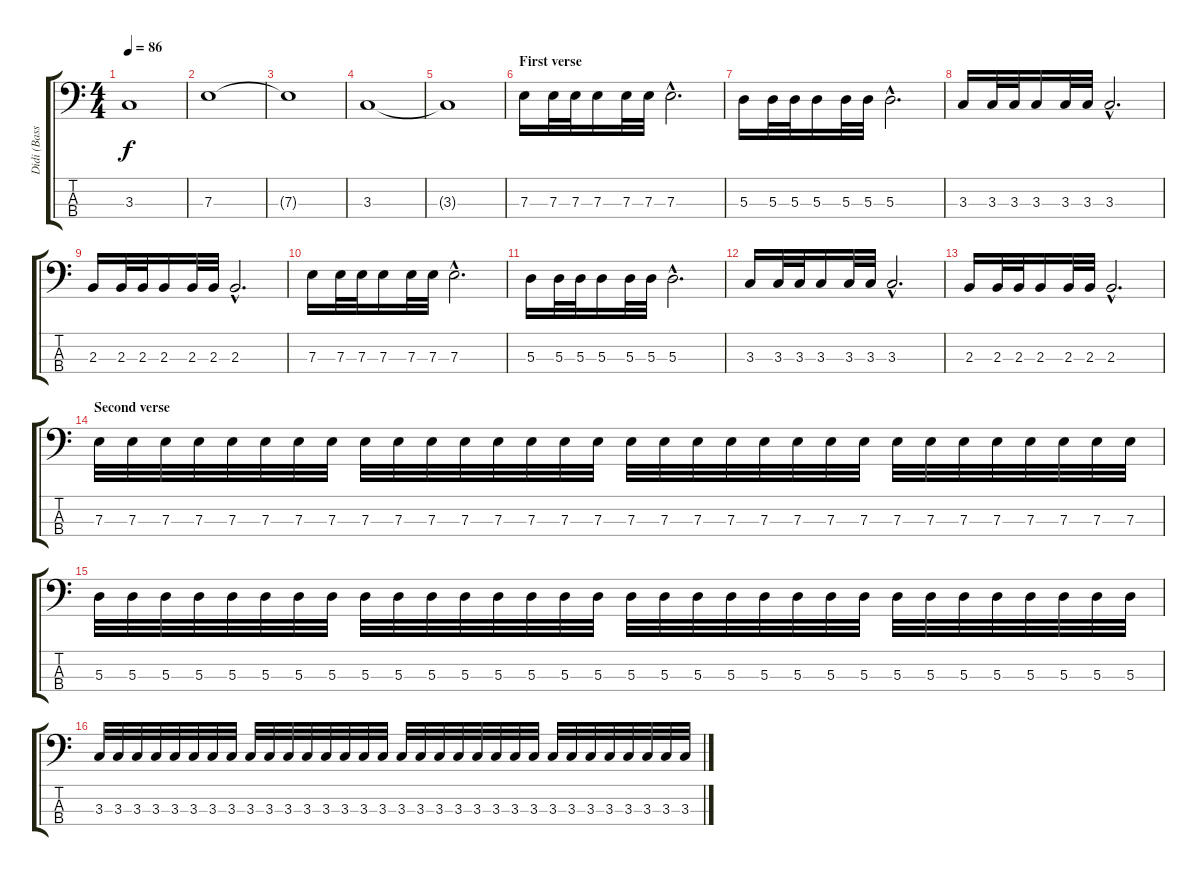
\track ("Didi (Bass)" "Didi (Bass") {instrument electricbassfinger}
\staff {score tabs}
\tuning (G2 D2 A1 E1) {hide}
\ts (4 4)
\tempo 86
\clef f4
\ks c
3.3{t}.1{dy f} |
7.3.1 |
7.3{t}.1 |
3.3.1 |
3.3{t}.1 |
\section ("" "First verse")
7.3.16 7.3.32 7.3.32 7.3.16 7.3.32 7.3.32 7.3{hac}.2{d} |
5.3.16 5.3.32 5.3.32 5.3.16 5.3.32 5.3.32 5.3{hac}.2{d} |
3.3.16 3.3.32 3.3.32 3.3.16 3.3.32 3.3.32 3.3{hac}.2{d} |
2.3.16 2.3.32 2.3.32 2.3.16 2.3.32 2.3.32 2.3{hac}.2{d} |
7.3.16 7.3.32 7.3.32 7.3.16 7.3.32 7.3.32 7.3{hac}.2{d} |
5.3.16 5.3.32 5.3.32 5.3.16 5.3.32 5.3.32 5.3{hac}.2{d} |
3.3.16 3.3.32 3.3.32 3.3.16 3.3.32 3.3.32 3.3{hac}.2{d} |
2.3.16 2.3.32 2.3.32 2.3.16 2.3.32 2.3.32 2.3{hac}.2{d} |
\section ("" "Second verse")
7.3.32 7.3.32 7.3.32 7.3.32 7.3.32 7.3.32 7.3.32 7.3.32 7.3.32 7.3.32 7.3.32 7.3.32 7.3.32 7.3.32 7.3.32 7.3.32 7.3.32 7.3.32 7.3.32 7.3.32 7.3.32 7.3.32 7.3.32 7.3.32 7.3.32 7.3.32 7.3.32 7.3.32 7.3.32 7.3.32 7.3.32 7.3.32 |
5.3.32 5.3.32 5.3.32 5.3.32 5.3.32 5.3.32 5.3.32 5.3.32 5.3.32 5.3.32 5.3.32 5.3.32 5.3.32 5.3.32 5.3.32 5.3.32 5.3.32 5.3.32 5.3.32 5.3.32 5.3.32 5.3.32 5.3.32 5.3.32 5.3.32 5.3.32 5.3.32 5.3.32 5.3.32 5.3.32 5.3.32 5.3.32 |
3.3.32 3.3.32 3.3.32 3.3.32 3.3.32 3.3.32 3.3.32 3.3.32 3.3.32 3.3.32 3.3.32 3.3.32 3.3.32 3.3.32 3.3.32 3.3.32 3.3.32 3.3.32 3.3.32 3.3.32 3.3.32 3.3.32 3.3.32 3.3.32 3.3.32 3.3.32 3.3.32 3.3.32 3.3.32 3.3.32 3.3.32 3.3.32
